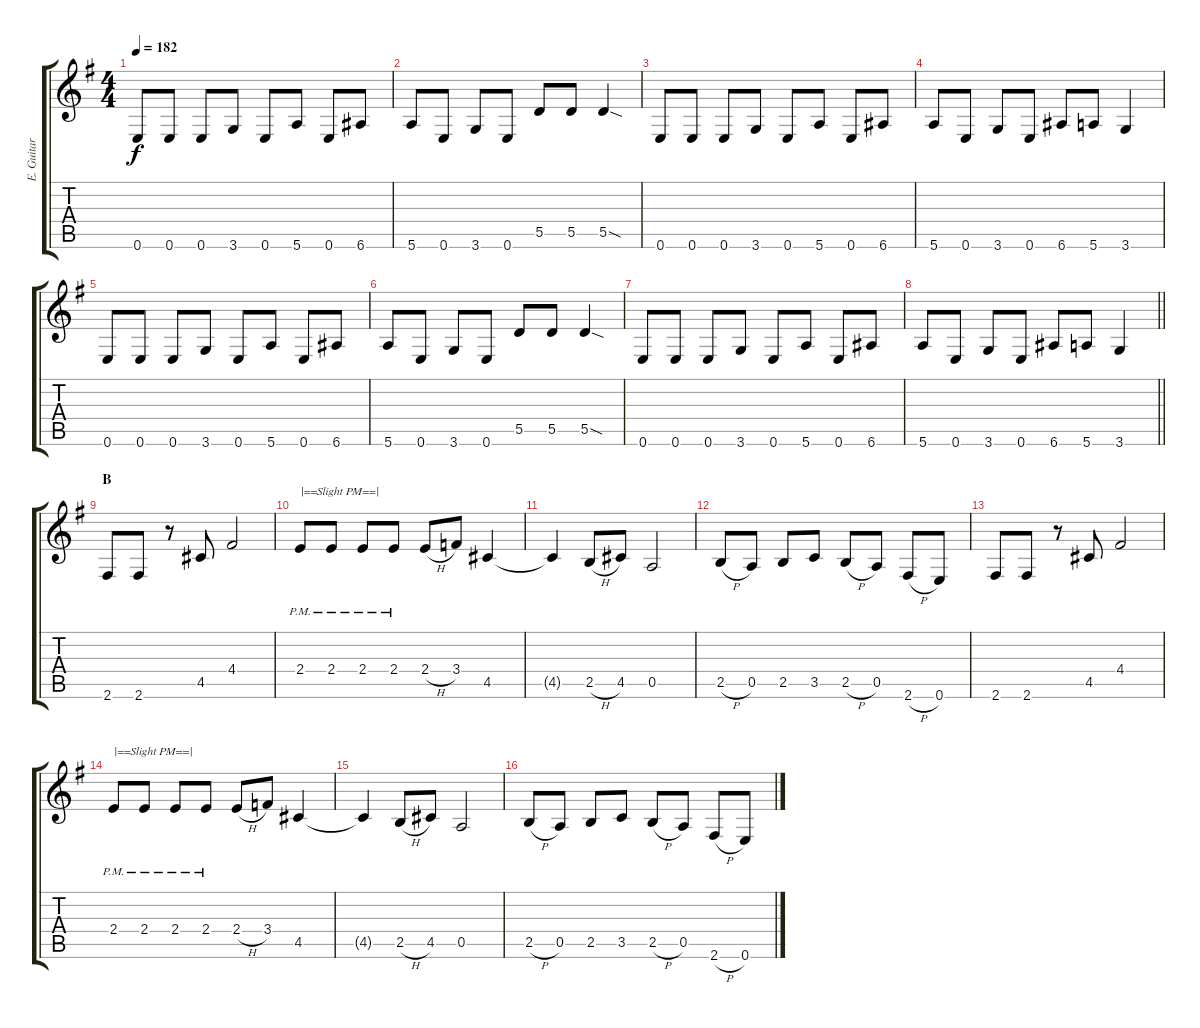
\track ("E. Guitar II" "E. Guitar ") {instrument overdrivenguitar}
\staff {score tabs}
\tuning (E4 B3 G3 D3 A2 E2) {hide}
\ts (4 4)
\tempo 182
\clef g2
\ks g
0.6.8{dy f} 0.6.8 0.6.8 3.6.8 0.6.8 5.6.8 0.6.8 6.6.8 |
5.6.8 0.6.8 3.6.8 0.6.8 5.5.8 5.5.8 5.5{sod}.4 |
0.6.8 0.6.8 0.6.8 3.6.8 0.6.8 5.6.8 0.6.8 6.6.8 |
5.6.8 0.6.8 3.6.8 0.6.8 6.6.8 5.6.8 3.6.4 |
0.6.8 0.6.8 0.6.8 3.6.8 0.6.8 5.6.8 0.6.8 6.6.8 |
5.6.8 0.6.8 3.6.8 0.6.8 5.5.8 5.5.8 5.5{sod}.4 |
0.6.8 0.6.8 0.6.8 3.6.8 0.6.8 5.6.8 0.6.8 6.6.8 |
\barLineRight lightlight
5.6.8 0.6.8 3.6.8 0.6.8 6.6.8 5.6.8 3.6.4 |
\section ("" "B")
2.6.8 2.6.8 r.8 4.5.8 4.4.2 |
2.4{pm}.8{txt "|==Slight PM==|"} 2.4{pm}.8 2.4{pm}.8 2.4{pm}.8 2.4{h}.8 3.4.8 4.5.4 |
4.5{t}.4 2.5{h}.8 4.5.8 0.5.2 |
2.5{h}.8 0.5.8 2.5.8 3.5.8 2.5{h}.8 0.5.8 2.6{h}.8 0.6.8 |
2.6.8 2.6.8 r.8 4.5.8 4.4.2 |
2.4{pm}.8{txt "|==Slight PM==|"} 2.4{pm}.8 2.4{pm}.8 2.4{pm}.8 2.4{h}.8 3.4.8 4.5.4 |
4.5{t}.4 2.5{h}.8 4.5.8 0.5.2 |
2.5{h}.8 0.5.8 2.5.8 3.5.8 2.5{h}.8 0.5.8 2.6{h}.8 0.6.8
